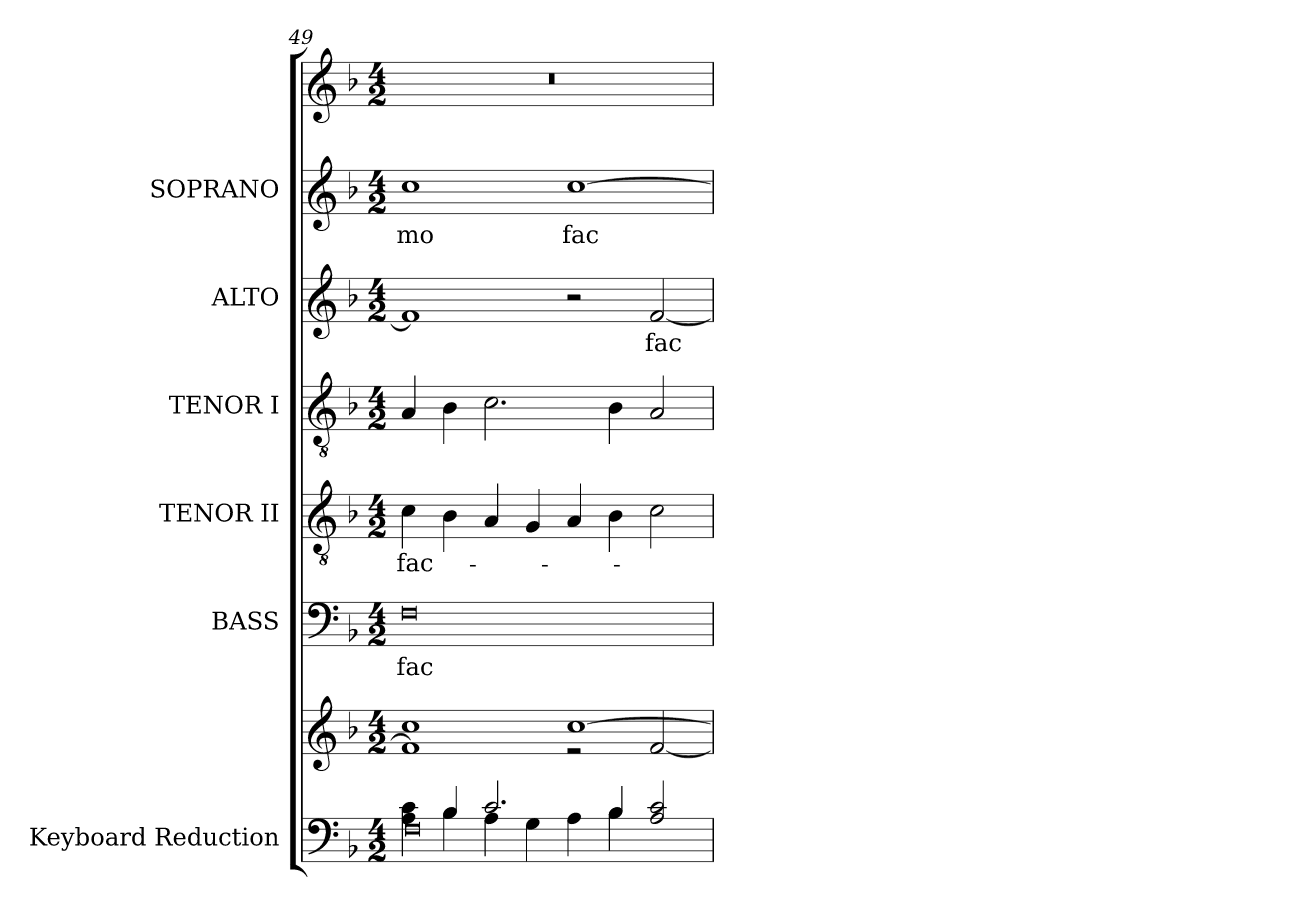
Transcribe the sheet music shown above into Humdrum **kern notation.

**kern	**kern	**kern	**text	**kern	**text	**kern	**kern	**text	**kern	**text	**kern
*part7	*part7	*part6	*part6	*part5	*part5	*part4	*part3	*part3	*part2	*part2	*part1
*staff8	*staff7	*staff6	*staff6	*staff5	*staff5	*staff4	*staff3	*staff3	*staff2	*staff2	*staff1
*I"Keyboard Reduction	*	*I"BASS	*	*I"TENOR II	*	*I"TENOR I	*I"ALTO	*	*I"SOPRANO	*	*
*I'Reduc.	*	*I'B.	*	*I'T. II	*	*I'T. I	*I'A.	*	*I'S.	*	*
*clefF4	*clefG2	*clefF4	*	*clefGv2	*	*clefGv2	*clefG2	*	*clefG2	*	*clefG2
*	*	*	*	*ITrd7c12	*	*ITrd7c12	*	*	*	*	*
*k[b-]	*k[b-]	*k[b-]	*	*k[b-]	*	*k[b-]	*k[b-]	*	*k[b-]	*	*k[b-]
*F:	*F:	*F:	*	*F:	*	*F:	*F:	*	*F:	*	*F:
*M4/2	*M4/2	*M4/2	*	*M4/2	*	*M4/2	*M4/2	*	*M4/2	*	*M4/2
=49	=49	=49	=49	=49	=49	=49	=49	=49	=49	=49	=49
*^	*^	*	*	*	*	*	*	*	*	*	*
*	*^	*	*	*	*	*	*	*	*	*	*	*	*
!	!	!	!	!	!	!LO:LY:b:color=#000000	!	!	!	!	!	!	!	!
!	!	!	!	!	!	!	!	!LO:LY:b:color=#000000	!	!	!	!	!	!
!	!	!	!	!	!	!	!	!	!	!	!	!	!LO:LY:b:color=#000000	!LO:N:vis=1
4Ai\ 4ci	4ryy	0Fi	1cci	1fi]	0Fi	fac-	4Ci\	fac-	4AAi/	1fi]	.	1cci	-mo	0r
4B-i/	4B-i\	.	.	.	.	.	4BB-i\	.	4BB-i\	.	.	.	.	.
2.ci/	4Ai\	.	.	.	.	.	4AAi/	.	2.Ci\	.	.	.	.	.
.	4Gi\	.	.	.	.	.	4GGi/	.	.	.	.	.	.	.
!	!	!	!	!	!	!	!	!	!	!	!	!	!LO:LY:b:color=#000000	!
.	4Ai\	.	[1cci	2r	.	.	4AAi/	.	.	2r	.	[1cci	fac-	.
4B-i/	4B-i\	.	.	.	.	.	4BB-i\	.	4BB-i\	.	.	.	.	.
!	!	!	!	!	!	!	!	!	!	!	!LO:LY:b:color=#000000	!	!	!
2Ai/ 2ci	2ryy	.	.	[2fi/	.	.	2Ci\	.	2AAi/	[2fi/	fac-	.	.	.
*v	*v	*v	*	*	*	*	*	*	*	*	*	*	*	*
*	*v	*v	*	*	*	*	*	*	*	*	*	*
=	=	=	=	=	=	=	=	=	=	=	=
*-	*-	*-	*-	*-	*-	*-	*-	*-	*-	*-	*-
